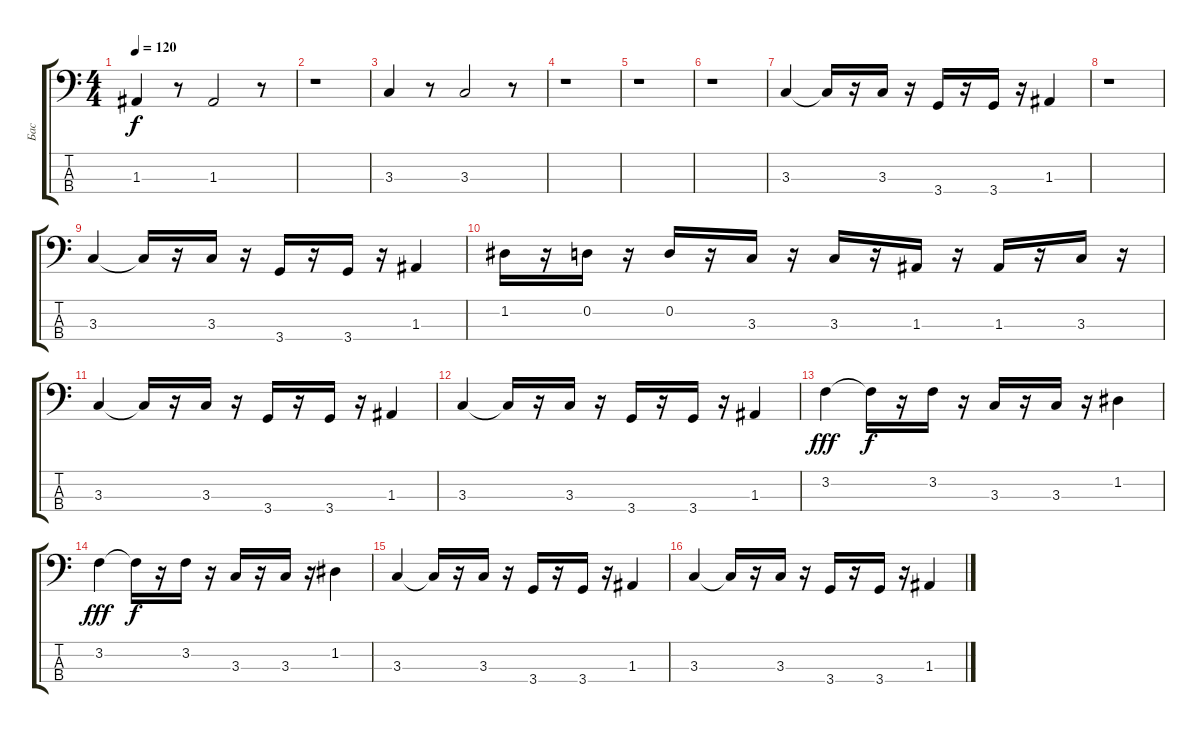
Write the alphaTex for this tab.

\track ("Бас" "Бас") {instrument electricbassfinger}
\staff {score tabs}
\tuning (G2 D2 A1 E1) {hide}
\ts (4 4)
\tempo 120
\clef f4
\ks c
1.3.4{dy f} r.8 1.3.2 r.8 |
r.1 |
3.3.4 r.8 3.3.2 r.8 |
r.1 |
r.1 |
r.1 |
3.3.4 3.3{t}.16 r.16 3.3.16 r.16 3.4.16 r.16 3.4.16 r.16 1.3.4 |
r.1 |
3.3.4 3.3{t}.16 r.16 3.3.16 r.16 3.4.16 r.16 3.4.16 r.16 1.3.4 |
1.2.16 r.16 0.2.16 r.16 0.2.16 r.16 3.3.16 r.16 3.3.16 r.16 1.3.16 r.16 1.3.16 r.16 3.3.16 r.16 |
3.3.4 3.3{t}.16 r.16 3.3.16 r.16 3.4.16 r.16 3.4.16 r.16 1.3.4 |
3.3.4 3.3{t}.16 r.16 3.3.16 r.16 3.4.16 r.16 3.4.16 r.16 1.3.4 |
3.2.4{dy fff} 3.2{t}.16{dy f} r.16 3.2.16 r.16 3.3.16 r.16 3.3.16 r.16 1.2.4 |
3.2.4{dy fff} 3.2{t}.16{dy f} r.16 3.2.16 r.16 3.3.16 r.16 3.3.16 r.16 1.2.4 |
3.3.4 3.3{t}.16 r.16 3.3.16 r.16 3.4.16 r.16 3.4.16 r.16 1.3.4 |
3.3.4 3.3{t}.16 r.16 3.3.16 r.16 3.4.16 r.16 3.4.16 r.16 1.3.4
